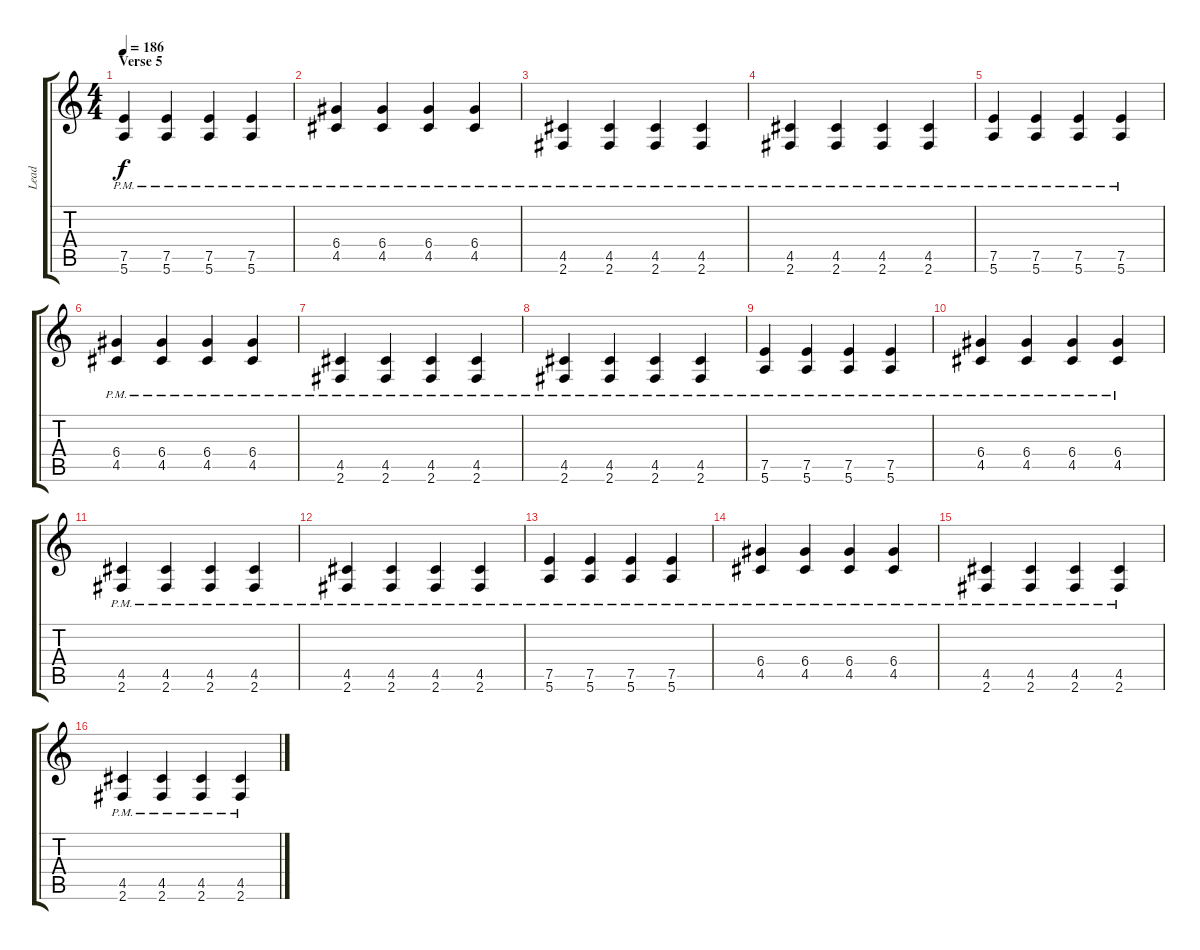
\track ("Lead" "Lead") {instrument distortionguitar}
\staff {score tabs}
\tuning (E4 B3 G3 D3 A2 E2) {hide}
\ts (4 4)
\section ("" "Verse 5")
\tempo 186
\clef g2
\ks c
(7.5{pm} 5.6{pm}).4{dy f} (7.5{pm} 5.6{pm}).4 (7.5{pm} 5.6{pm}).4 (7.5{pm} 5.6{pm}).4 |
(6.4{pm} 4.5{pm}).4 (6.4{pm} 4.5{pm}).4 (6.4{pm} 4.5{pm}).4 (6.4{pm} 4.5{pm}).4 |
(4.5{pm} 2.6{pm}).4 (4.5{pm} 2.6{pm}).4 (4.5{pm} 2.6{pm}).4 (4.5{pm} 2.6{pm}).4 |
(4.5{pm} 2.6{pm}).4 (4.5{pm} 2.6{pm}).4 (4.5{pm} 2.6{pm}).4 (4.5{pm} 2.6{pm}).4 |
(7.5{pm} 5.6{pm}).4 (7.5{pm} 5.6{pm}).4 (7.5{pm} 5.6{pm}).4 (7.5{pm} 5.6{pm}).4 |
(6.4{pm} 4.5{pm}).4 (6.4{pm} 4.5{pm}).4 (6.4{pm} 4.5{pm}).4 (6.4{pm} 4.5{pm}).4 |
(4.5{pm} 2.6{pm}).4 (4.5{pm} 2.6{pm}).4 (4.5{pm} 2.6{pm}).4 (4.5{pm} 2.6{pm}).4 |
(4.5{pm} 2.6{pm}).4 (4.5{pm} 2.6{pm}).4 (4.5{pm} 2.6{pm}).4 (4.5{pm} 2.6{pm}).4 |
(7.5{pm} 5.6{pm}).4 (7.5{pm} 5.6{pm}).4 (7.5{pm} 5.6{pm}).4 (7.5{pm} 5.6{pm}).4 |
(6.4{pm} 4.5{pm}).4 (6.4{pm} 4.5{pm}).4 (6.4{pm} 4.5{pm}).4 (6.4{pm} 4.5{pm}).4 |
(4.5{pm} 2.6{pm}).4 (4.5{pm} 2.6{pm}).4 (4.5{pm} 2.6{pm}).4 (4.5{pm} 2.6{pm}).4 |
(4.5{pm} 2.6{pm}).4 (4.5{pm} 2.6{pm}).4 (4.5{pm} 2.6{pm}).4 (4.5{pm} 2.6{pm}).4 |
(7.5{pm} 5.6{pm}).4 (7.5{pm} 5.6{pm}).4 (7.5{pm} 5.6{pm}).4 (7.5{pm} 5.6{pm}).4 |
(6.4{pm} 4.5{pm}).4 (6.4{pm} 4.5{pm}).4 (6.4{pm} 4.5{pm}).4 (6.4{pm} 4.5{pm}).4 |
(4.5{pm} 2.6{pm}).4 (4.5{pm} 2.6{pm}).4 (4.5{pm} 2.6{pm}).4 (4.5{pm} 2.6{pm}).4 |
(4.5{pm} 2.6{pm}).4 (4.5{pm} 2.6{pm}).4 (4.5{pm} 2.6{pm}).4 (4.5{pm} 2.6{pm}).4
